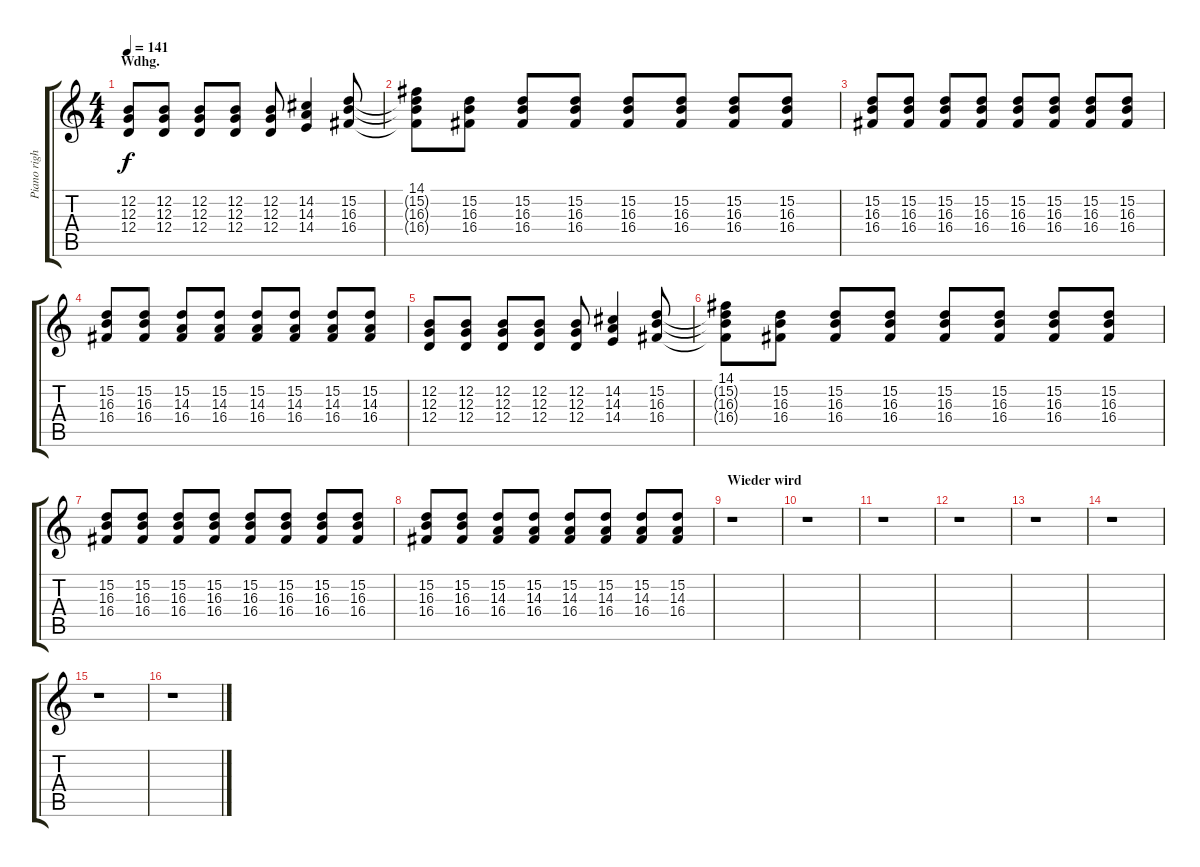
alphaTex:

\track ("Piano right hand" "Piano righ") {instrument acousticgrandpiano}
\staff {score tabs}
\tuning (E4 B3 G3 D3 A2 E2) {hide}
\ts (4 4)
\section ("" "Wdhg.")
\tempo 141
\clef g2
\ks c
(12.2 12.3 12.4).8{dy f} (12.2 12.3 12.4).8 (12.2 12.3 12.4).8 (12.2 12.3 12.4).8 (12.2 12.3 12.4).8 (14.2 14.3 14.4).4 (15.2 16.3 16.4).8 |
(14.1 15.2{t} 16.3{t} 16.4{t}).8 (15.2 16.3 16.4).8 (15.2 16.3 16.4).8 (15.2 16.3 16.4).8 (15.2 16.3 16.4).8 (15.2 16.3 16.4).8 (15.2 16.3 16.4).8 (15.2 16.3 16.4).8 |
(15.2 16.3 16.4).8 (15.2 16.3 16.4).8 (15.2 16.3 16.4).8 (15.2 16.3 16.4).8 (15.2 16.3 16.4).8 (15.2 16.3 16.4).8 (15.2 16.3 16.4).8 (15.2 16.3 16.4).8 |
(15.2 16.3 16.4).8 (15.2 16.3 16.4).8 (15.2 14.3 16.4).8 (15.2 14.3 16.4).8 (15.2 14.3 16.4).8 (15.2 14.3 16.4).8 (15.2 14.3 16.4).8 (15.2 14.3 16.4).8 |
(12.2 12.3 12.4).8 (12.2 12.3 12.4).8 (12.2 12.3 12.4).8 (12.2 12.3 12.4).8 (12.2 12.3 12.4).8 (14.2 14.3 14.4).4 (15.2 16.3 16.4).8 |
(14.1 15.2{t} 16.3{t} 16.4{t}).8 (15.2 16.3 16.4).8 (15.2 16.3 16.4).8 (15.2 16.3 16.4).8 (15.2 16.3 16.4).8 (15.2 16.3 16.4).8 (15.2 16.3 16.4).8 (15.2 16.3 16.4).8 |
(15.2 16.3 16.4).8 (15.2 16.3 16.4).8 (15.2 16.3 16.4).8 (15.2 16.3 16.4).8 (15.2 16.3 16.4).8 (15.2 16.3 16.4).8 (15.2 16.3 16.4).8 (15.2 16.3 16.4).8 |
(15.2 16.3 16.4).8 (15.2 16.3 16.4).8 (15.2 14.3 16.4).8 (15.2 14.3 16.4).8 (15.2 14.3 16.4).8 (15.2 14.3 16.4).8 (15.2 14.3 16.4).8 (15.2 14.3 16.4).8 |
\section ("" "Wieder wird")
r.1 |
r.1 |
r.1 |
r.1 |
r.1 |
r.1 |
r.1 |
r.1
